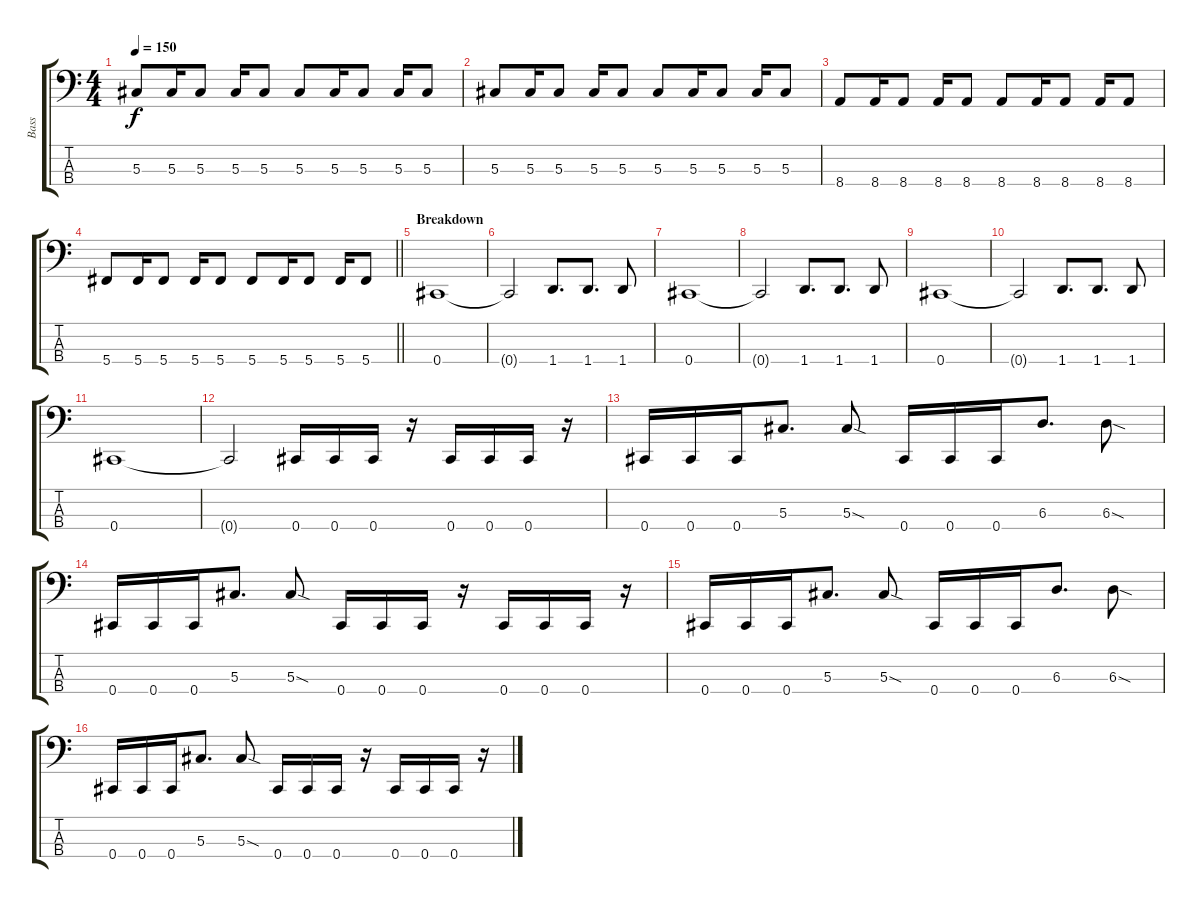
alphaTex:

\track ("Bass" "Bass") {instrument electricbassfinger}
\staff {score tabs}
\tuning (Gb2 Db2 Ab1 Db1) {hide}
\ts (4 4)
\tempo 150
\clef f4
\ks c
5.3.8{dy f} 5.3.16 5.3.8 5.3.16 5.3.8 5.3.8 5.3.16 5.3.8 5.3.16 5.3.8 |
5.3.8 5.3.16 5.3.8 5.3.16 5.3.8 5.3.8 5.3.16 5.3.8 5.3.16 5.3.8 |
8.4.8 8.4.16 8.4.8 8.4.16 8.4.8 8.4.8 8.4.16 8.4.8 8.4.16 8.4.8 |
\barLineRight lightlight
5.4.8 5.4.16 5.4.8 5.4.16 5.4.8 5.4.8 5.4.16 5.4.8 5.4.16 5.4.8 |
\section ("" "Breakdown")
0.4.1 |
0.4{t}.2 1.4.8{d} 1.4.8{d} 1.4.8 |
0.4.1 |
0.4{t}.2 1.4.8{d} 1.4.8{d} 1.4.8 |
0.4.1 |
0.4{t}.2 1.4.8{d} 1.4.8{d} 1.4.8 |
0.4.1 |
0.4{t}.2 0.4.16 0.4.16 0.4.16 r.16 0.4.16 0.4.16 0.4.16 r.16 |
0.4.16 0.4.16 0.4.16 5.3.8{d} 5.3{sod}.8 0.4.16 0.4.16 0.4.16 6.3.8{d} 6.3{sod}.8 |
0.4.16 0.4.16 0.4.16 5.3.8{d} 5.3{sod}.8 0.4.16 0.4.16 0.4.16 r.16 0.4.16 0.4.16 0.4.16 r.16 |
0.4.16 0.4.16 0.4.16 5.3.8{d} 5.3{sod}.8 0.4.16 0.4.16 0.4.16 6.3.8{d} 6.3{sod}.8 |
0.4.16 0.4.16 0.4.16 5.3.8{d} 5.3{sod}.8 0.4.16 0.4.16 0.4.16 r.16 0.4.16 0.4.16 0.4.16 r.16
